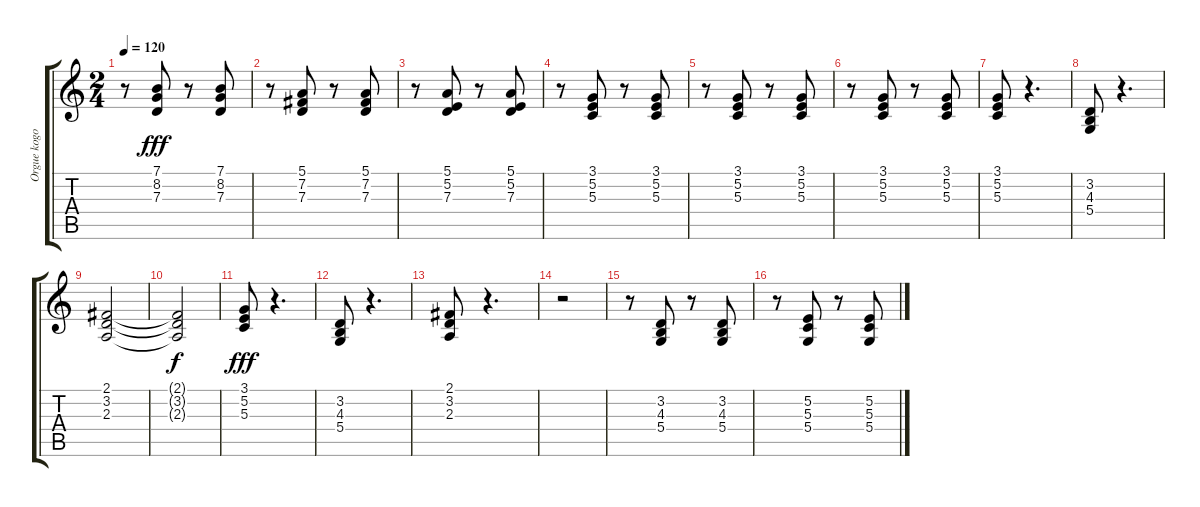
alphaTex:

\track ("Orgue kogote" "Orgue kogo") {instrument rockorgan}
\staff {score tabs}
\tuning (E4 B3 G3 D3 A2 E2) {hide}
\ts (2 4)
\tempo 120
\clef g2
\ks c
r.8{dy fff} (7.1 8.2 7.3).8 r.8 (7.1 8.2 7.3).8 |
r.8 (5.1 7.2 7.3).8 r.8 (5.1 7.2 7.3).8 |
r.8 (5.1 5.2 7.3).8 r.8 (5.1 5.2 7.3).8 |
r.8 (3.1 5.2 5.3).8 r.8 (3.1 5.2 5.3).8 |
r.8 (3.1 5.2 5.3).8 r.8 (3.1 5.2 5.3).8 |
r.8 (3.1 5.2 5.3).8 r.8 (3.1 5.2 5.3).8 |
(3.1 5.2 5.3).8 r.4{d} |
(3.2 4.3 5.4).8 r.4{d} |
(2.1 3.2 2.3).2 |
(2.1{t} 3.2{t} 2.3{t}).2{dy f} |
(3.1 5.2 5.3).8{dy fff} r.4{d} |
(3.2 4.3 5.4).8 r.4{d} |
(2.1 3.2 2.3).8 r.4{d} |
r.2 |
r.8 (3.2 4.3 5.4).8 r.8 (3.2 4.3 5.4).8 |
r.8 (5.2 5.3 5.4).8 r.8 (5.2 5.3 5.4).8
